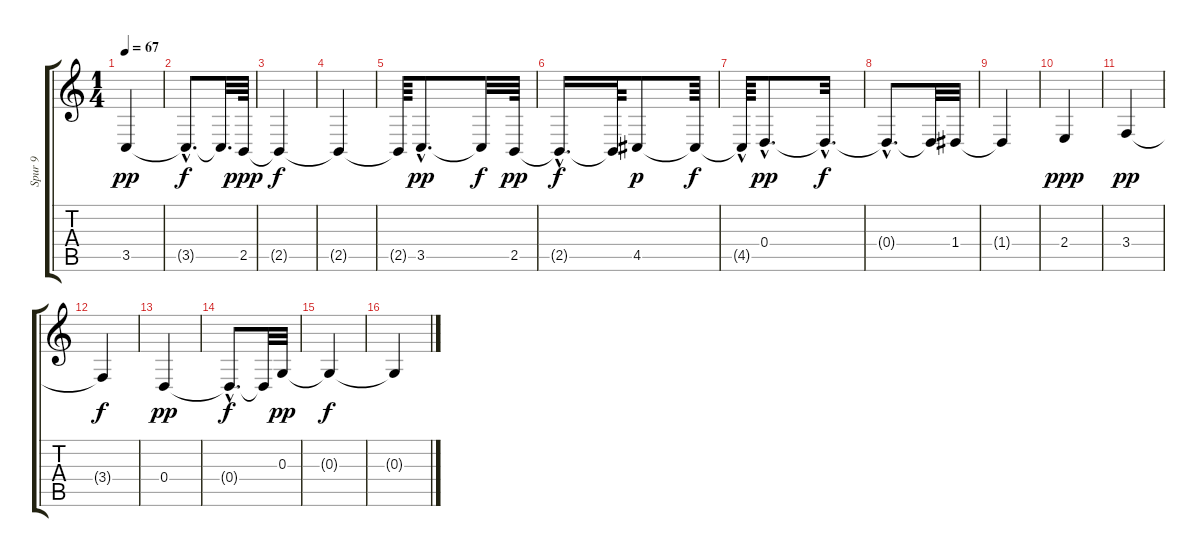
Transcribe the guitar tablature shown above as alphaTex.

\track ("Spur 9" "Spur 9") {instrument guitarfretnoise}
\staff {score tabs}
\tuning (E4 B3 G3 D3 A2 E2) {hide}
\ts (1 4)
\tempo 67
\clef g2
\ks c
3.5.4{dy pp} |
3.5{hac t}.8{d dy f} 3.5{t}.32{d} 2.5.64{dy ppp} |
2.5{t}.4{dy f} |
2.5{t}.4 |
2.5{t}.64 3.5{hac}.8{d dy pp} 3.5{t}.32{dy f} 2.5.64{dy pp} |
2.5{hac t}.16{d dy f} 2.5{t}.64 4.5.8{dy p} 4.5{t}.64{dy f} |
4.5{hac t}.64 0.4{hac}.8{d dy pp} 0.4{hac t}.32{d dy f} |
0.4{hac t}.8{d} 0.4{t}.32 1.4.32 |
1.4{t}.4 |
2.4.4{dy ppp} |
3.4.4{dy pp} |
3.4{t}.4{dy f} |
0.4.4{dy pp} |
0.4{hac t}.8{d dy f} 0.4{t}.32 0.3.32{dy pp} |
0.3{t}.4{dy f} |
0.3{t}.4
